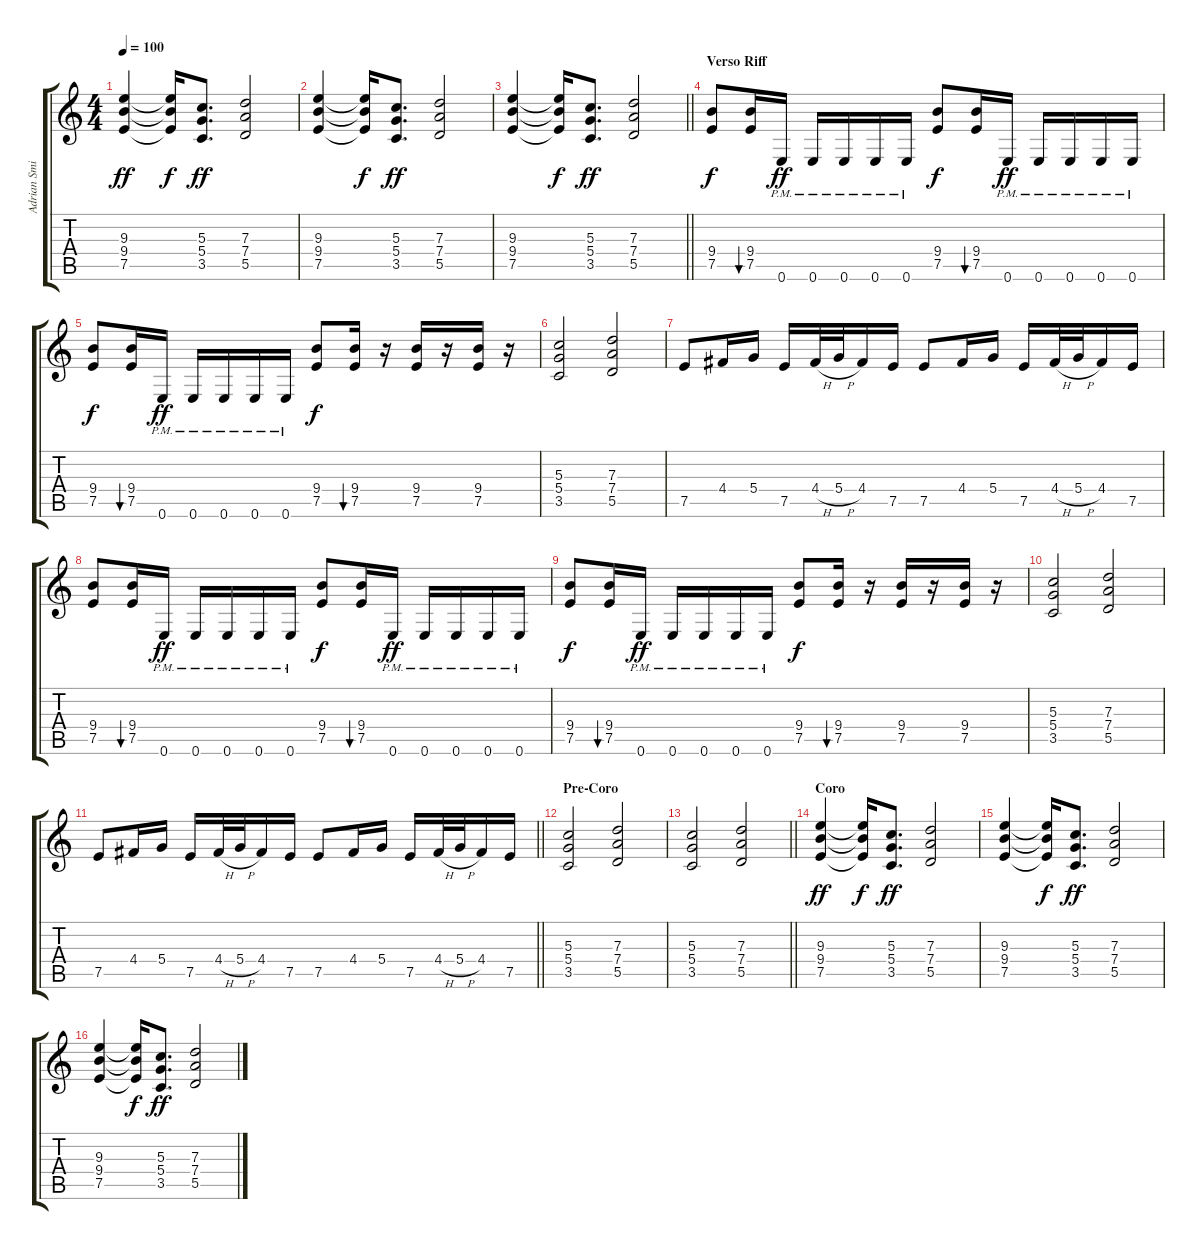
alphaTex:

\track ("Adrian Smith" "Adrian Smi") {instrument distortionguitar}
\staff {score tabs}
\tuning (E4 B3 G3 D3 A2 E2) {hide}
\ts (4 4)
\tempo 100
\clef g2
\ks c
(9.3 9.4 7.5).4{dy ff} (9.3{t} 9.4{t} 7.5{t}).16{dy f} (5.3 5.4 3.5).8{d dy ff} (7.3 7.4 5.5).2 |
(9.3 9.4 7.5).4 (9.3{t} 9.4{t} 7.5{t}).16{dy f} (5.3 5.4 3.5).8{d dy ff} (7.3 7.4 5.5).2 |
\barLineRight lightlight
(9.3 9.4 7.5).4 (9.3{t} 9.4{t} 7.5{t}).16{dy f} (5.3 5.4 3.5).8{d dy ff} (7.3 7.4 5.5).2 |
\section ("" "Verso Riff")
(9.4 7.5).8{dy f} (9.4 7.5).16{bu 60} 0.6{pm}.16{dy ff} 0.6{pm}.16 0.6{pm}.16 0.6{pm}.16 0.6{pm}.16 (9.4 7.5).8{dy f} (9.4 7.5).16{bu 60} 0.6{pm}.16{dy ff} 0.6{pm}.16 0.6{pm}.16 0.6{pm}.16 0.6{pm}.16 |
(9.4 7.5).8{dy f} (9.4 7.5).16{bu 60} 0.6{pm}.16{dy ff} 0.6{pm}.16 0.6{pm}.16 0.6{pm}.16 0.6{pm}.16 (9.4 7.5).8{dy f} (9.4 7.5).16{bu 60} r.16 (9.4 7.5).16 r.16 (9.4 7.5).16 r.16 |
(5.3 5.4 3.5).2 (7.3 7.4 5.5).2 |
7.5.8 4.4.16 5.4.16 7.5.16 4.4{h}.32 5.4{h}.32 4.4.16 7.5.16 7.5.8 4.4.16 5.4.16 7.5.16 4.4{h}.32 5.4{h}.32 4.4.16 7.5.16 |
(9.4 7.5).8 (9.4 7.5).16{bu 60} 0.6{pm}.16{dy ff} 0.6{pm}.16 0.6{pm}.16 0.6{pm}.16 0.6{pm}.16 (9.4 7.5).8{dy f} (9.4 7.5).16{bu 60} 0.6{pm}.16{dy ff} 0.6{pm}.16 0.6{pm}.16 0.6{pm}.16 0.6{pm}.16 |
(9.4 7.5).8{dy f} (9.4 7.5).16{bu 60} 0.6{pm}.16{dy ff} 0.6{pm}.16 0.6{pm}.16 0.6{pm}.16 0.6{pm}.16 (9.4 7.5).8{dy f} (9.4 7.5).16{bu 60} r.16 (9.4 7.5).16 r.16 (9.4 7.5).16 r.16 |
(5.3 5.4 3.5).2 (7.3 7.4 5.5).2 |
\barLineRight lightlight
7.5.8 4.4.16 5.4.16 7.5.16 4.4{h}.32 5.4{h}.32 4.4.16 7.5.16 7.5.8 4.4.16 5.4.16 7.5.16 4.4{h}.32 5.4{h}.32 4.4.16 7.5.16 |
\section ("" "Pre-Coro")
(5.3 5.4 3.5).2 (7.3 7.4 5.5).2 |
\barLineRight lightlight
(5.3 5.4 3.5).2 (7.3 7.4 5.5).2 |
\section ("" "Coro")
(9.3 9.4 7.5).4{dy ff} (9.3{t} 9.4{t} 7.5{t}).16{dy f} (5.3 5.4 3.5).8{d dy ff} (7.3 7.4 5.5).2 |
(9.3 9.4 7.5).4 (9.3{t} 9.4{t} 7.5{t}).16{dy f} (5.3 5.4 3.5).8{d dy ff} (7.3 7.4 5.5).2 |
(9.3 9.4 7.5).4 (9.3{t} 9.4{t} 7.5{t}).16{dy f} (5.3 5.4 3.5).8{d dy ff} (7.3 7.4 5.5).2
